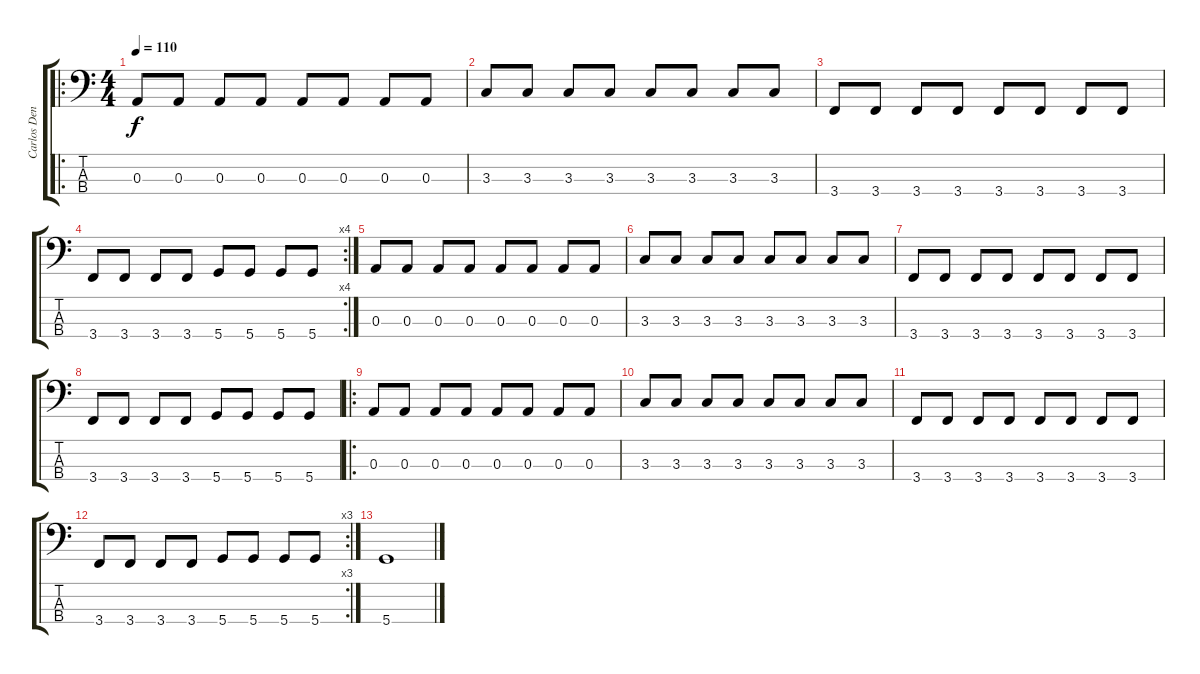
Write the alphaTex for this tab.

\track ("Carlos Dengler (Bass)" "Carlos Den") {instrument electricbassfinger}
\staff {score tabs}
\tuning (G2 D2 A1 D1) {hide}
\ro
\ts (4 4)
\tempo 110
\clef f4
\ks c
0.3.8{dy f} 0.3.8 0.3.8 0.3.8 0.3.8 0.3.8 0.3.8 0.3.8 |
3.3.8 3.3.8 3.3.8 3.3.8 3.3.8 3.3.8 3.3.8 3.3.8 |
3.4.8 3.4.8 3.4.8 3.4.8 3.4.8 3.4.8 3.4.8 3.4.8 |
\rc 4
3.4.8 3.4.8 3.4.8 3.4.8 5.4.8 5.4.8 5.4.8 5.4.8 |
0.3.8 0.3.8 0.3.8 0.3.8 0.3.8 0.3.8 0.3.8 0.3.8 |
3.3.8 3.3.8 3.3.8 3.3.8 3.3.8 3.3.8 3.3.8 3.3.8 |
3.4.8 3.4.8 3.4.8 3.4.8 3.4.8 3.4.8 3.4.8 3.4.8 |
3.4.8 3.4.8 3.4.8 3.4.8 5.4.8 5.4.8 5.4.8 5.4.8 |
\ro
0.3.8 0.3.8 0.3.8 0.3.8 0.3.8 0.3.8 0.3.8 0.3.8 |
3.3.8 3.3.8 3.3.8 3.3.8 3.3.8 3.3.8 3.3.8 3.3.8 |
3.4.8 3.4.8 3.4.8 3.4.8 3.4.8 3.4.8 3.4.8 3.4.8 |
\rc 3
3.4.8 3.4.8 3.4.8 3.4.8 5.4.8 5.4.8 5.4.8 5.4.8 |
5.4.1
